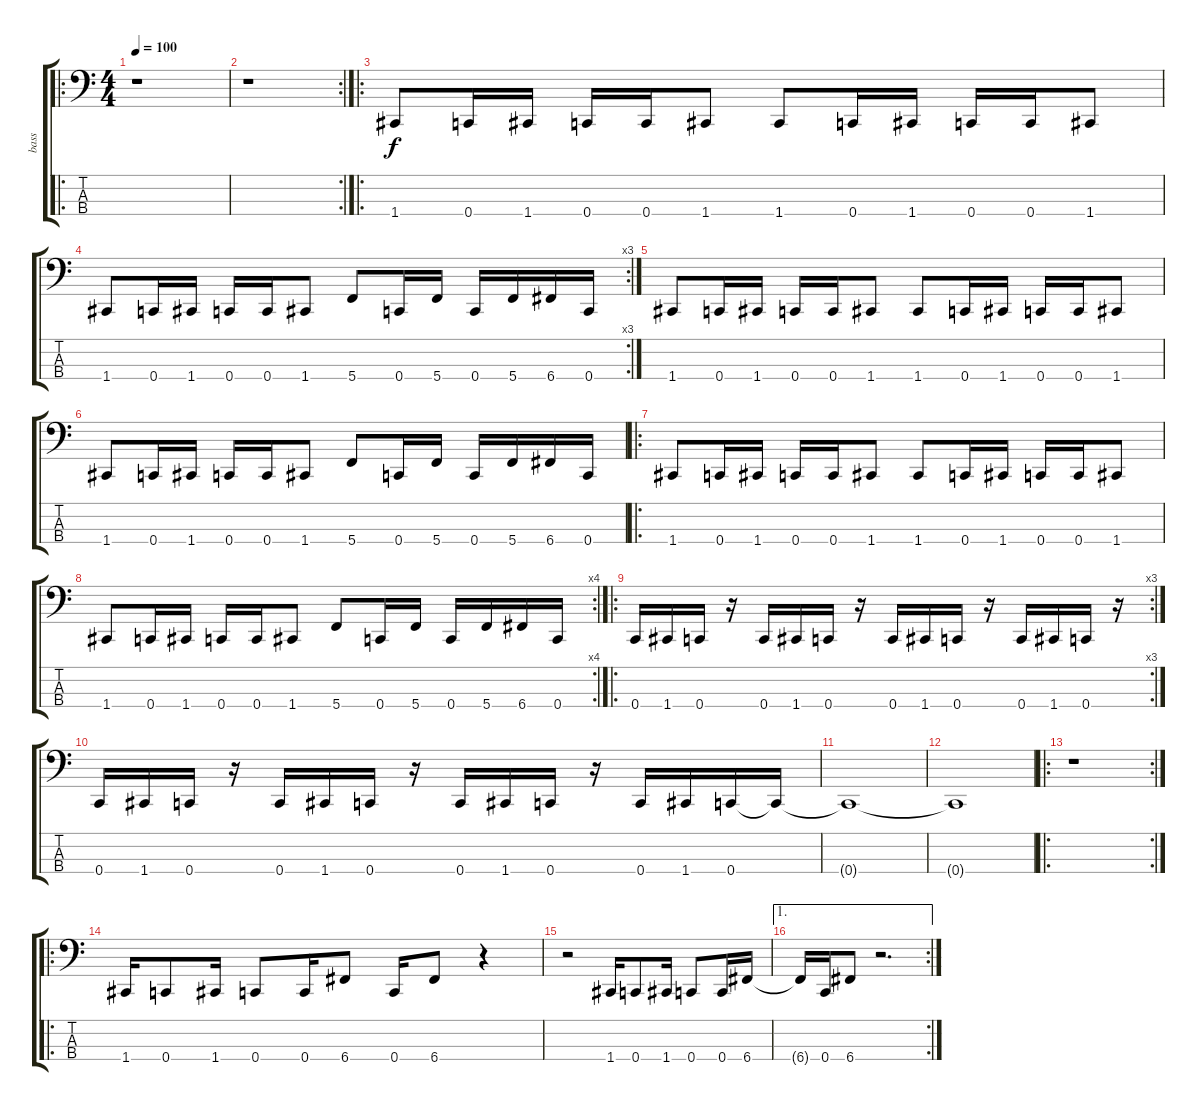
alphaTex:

\track ("bass" "bass") {instrument electricbassfinger}
\staff {score tabs}
\tuning (F2 C2 G1 C1) {hide}
\ro
\ts (4 4)
\tempo 100
\clef f4
\ks c
r.1{dy f instrument electricbassfinger} |
\rc 2
r.1 |
\ro
1.4.8 0.4.16 1.4.16 0.4.16 0.4.16 1.4.8 1.4.8 0.4.16 1.4.16 0.4.16 0.4.16 1.4.8 |
\rc 3
1.4.8 0.4.16 1.4.16 0.4.16 0.4.16 1.4.8 5.4.8 0.4.16 5.4.16 0.4.16 5.4.16 6.4.16 0.4.16 |
1.4.8 0.4.16 1.4.16 0.4.16 0.4.16 1.4.8 1.4.8 0.4.16 1.4.16 0.4.16 0.4.16 1.4.8 |
1.4.8 0.4.16 1.4.16 0.4.16 0.4.16 1.4.8 5.4.8 0.4.16 5.4.16 0.4.16 5.4.16 6.4.16 0.4.16 |
\ro
1.4.8 0.4.16 1.4.16 0.4.16 0.4.16 1.4.8 1.4.8 0.4.16 1.4.16 0.4.16 0.4.16 1.4.8 |
\rc 4
1.4.8 0.4.16 1.4.16 0.4.16 0.4.16 1.4.8 5.4.8 0.4.16 5.4.16 0.4.16 5.4.16 6.4.16 0.4.16 |
\ro
\rc 3
0.4.16 1.4.16 0.4.16 r.16 0.4.16 1.4.16 0.4.16 r.16 0.4.16 1.4.16 0.4.16 r.16 0.4.16 1.4.16 0.4.16 r.16 |
0.4.16 1.4.16 0.4.16 r.16 0.4.16 1.4.16 0.4.16 r.16 0.4.16 1.4.16 0.4.16 r.16 0.4.16 1.4.16 0.4.16 0.4{t}.16 |
0.4{t}.1 |
0.4{t}.1 |
\ro
\rc 2
r.1 |
\ro
1.4.16 0.4.8 1.4.16 0.4.8 0.4.16 6.4.8 0.4.16 6.4.8 r.4 |
r.2 1.4.16 0.4.8 1.4.16 0.4.8 0.4.16 6.4.16 |
\ae 1
\rc 2
6.4{t}.16 0.4.16 6.4.8 r.2{d}
